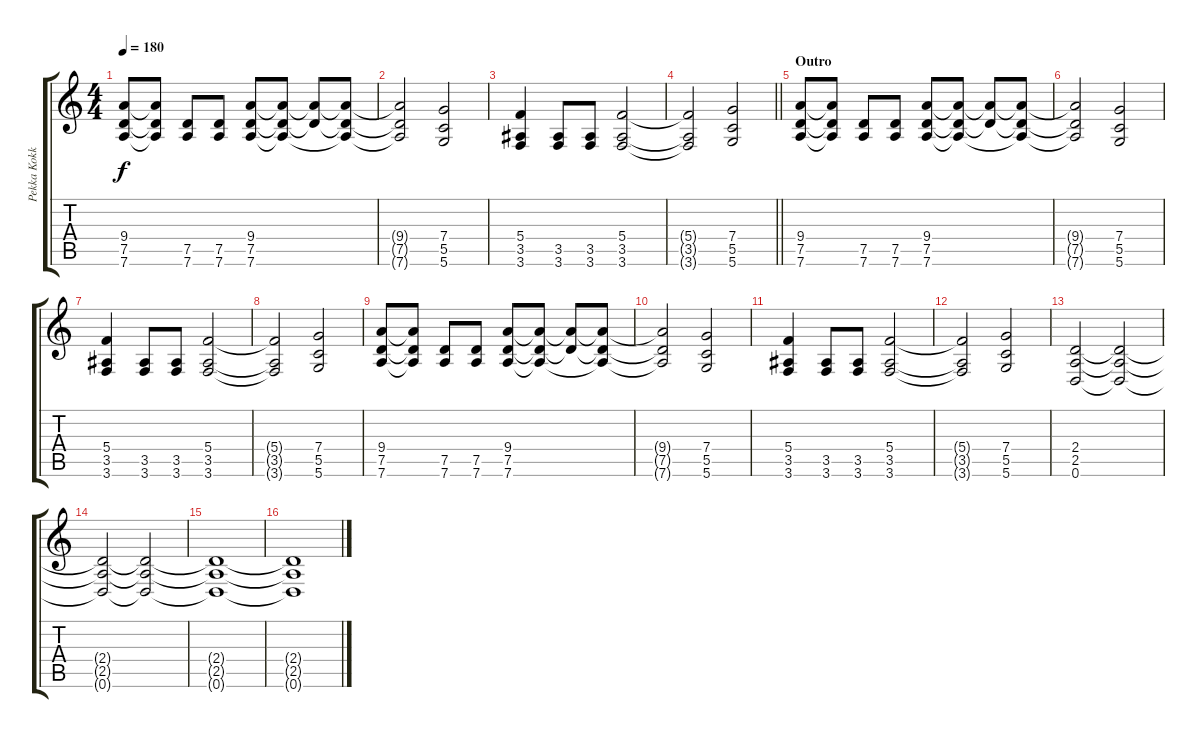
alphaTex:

\track ("Pekka Kokko - Rythm Guitar" "Pekka Kokk") {instrument distortionguitar}
\staff {score tabs}
\tuning (D4 A3 F3 C3 G2 D2) {hide}
\ts (4 4)
\tempo 180
\clef g2
\ks c
(9.4 7.5 7.6).8{dy f} (9.4{t} 7.5{t} 7.6{t}).8 (7.5 7.6).8 (7.5 7.6).8 (9.4 7.5 7.6).8 (9.4{t} 7.5{t} 7.6{t}).8 (9.4{t} 7.5{t}).8 (9.4{t} 7.5{t} 7.6{t}).8 |
(9.4{t} 7.5{t} 7.6{t}).2 (7.4 5.5 5.6).2 |
(5.4 3.5 3.6).4 (3.5 3.6).8 (3.5 3.6).8 (5.4 3.5 3.6).2 |
\barLineRight lightlight
(5.4{t} 3.5{t} 3.6{t}).2 (7.4 5.5 5.6).2 |
\section ("" "Outro")
(9.4 7.5 7.6).8 (9.4{t} 7.5{t} 7.6{t}).8 (7.5 7.6).8 (7.5 7.6).8 (9.4 7.5 7.6).8 (9.4{t} 7.5{t} 7.6{t}).8 (9.4{t} 7.5{t}).8 (9.4{t} 7.5{t} 7.6{t}).8 |
(9.4{t} 7.5{t} 7.6{t}).2 (7.4 5.5 5.6).2 |
(5.4 3.5 3.6).4 (3.5 3.6).8 (3.5 3.6).8 (5.4 3.5 3.6).2 |
(5.4{t} 3.5{t} 3.6{t}).2 (7.4 5.5 5.6).2 |
(9.4 7.5 7.6).8 (9.4{t} 7.5{t} 7.6{t}).8 (7.5 7.6).8 (7.5 7.6).8 (9.4 7.5 7.6).8 (9.4{t} 7.5{t} 7.6{t}).8 (9.4{t} 7.5{t}).8 (9.4{t} 7.5{t} 7.6{t}).8 |
(9.4{t} 7.5{t} 7.6{t}).2 (7.4 5.5 5.6).2 |
(5.4 3.5 3.6).4 (3.5 3.6).8 (3.5 3.6).8 (5.4 3.5 3.6).2 |
(5.4{t} 3.5{t} 3.6{t}).2 (7.4 5.5 5.6).2 |
(2.4 2.5 0.6).2 (2.4{t} 2.5{t} 0.6{t}).2 |
(2.4{t} 2.5{t} 0.6{t}).2 (2.4{t} 2.5{t} 0.6{t}).2 |
(2.4{t} 2.5{t} 0.6{t}).1 |
(2.4{t} 2.5{t} 0.6{t}).1
